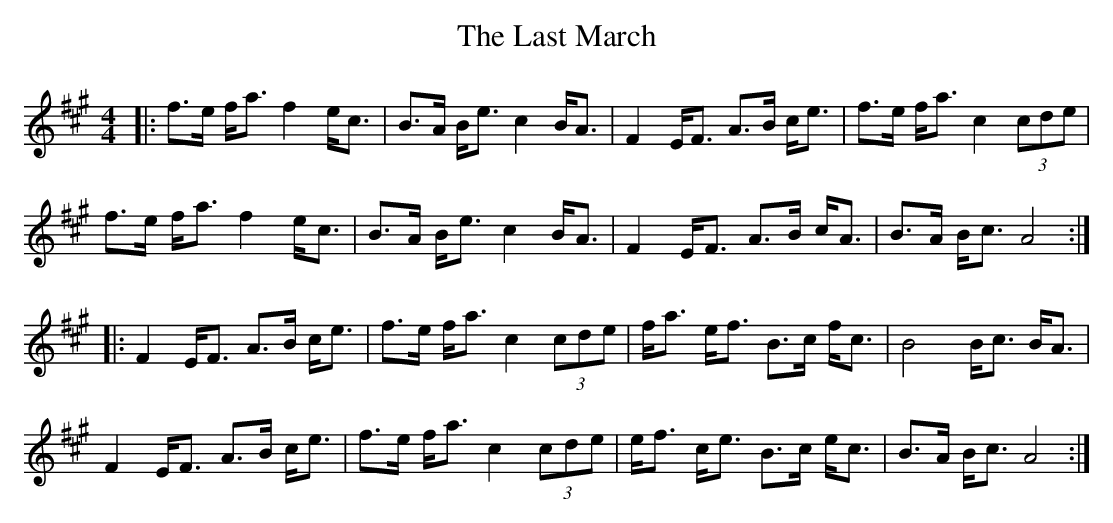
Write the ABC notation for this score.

X:1
T: The Last March
M: 4/4
L: 1/8
K: Amaj
|:f>e f<a f2 e<c|B>A B<e c2 B<A|F2 E<F A>B c<e|f>e f<a c2 (3cde|
f>e f<a f2 e<c|B>A B<e c2 B<A|F2 E<F A>B c<A|B>A B<c A4:|
|:F2 E<F A>B c<e|f>e f<a c2 (3cde|f<a e<f B>c f<c|B4 B<c B<A|
F2 E<F A>B c<e|f>e f<a c2 (3cde|e<f c<e B>c e<c|B>A B<c A4:|
